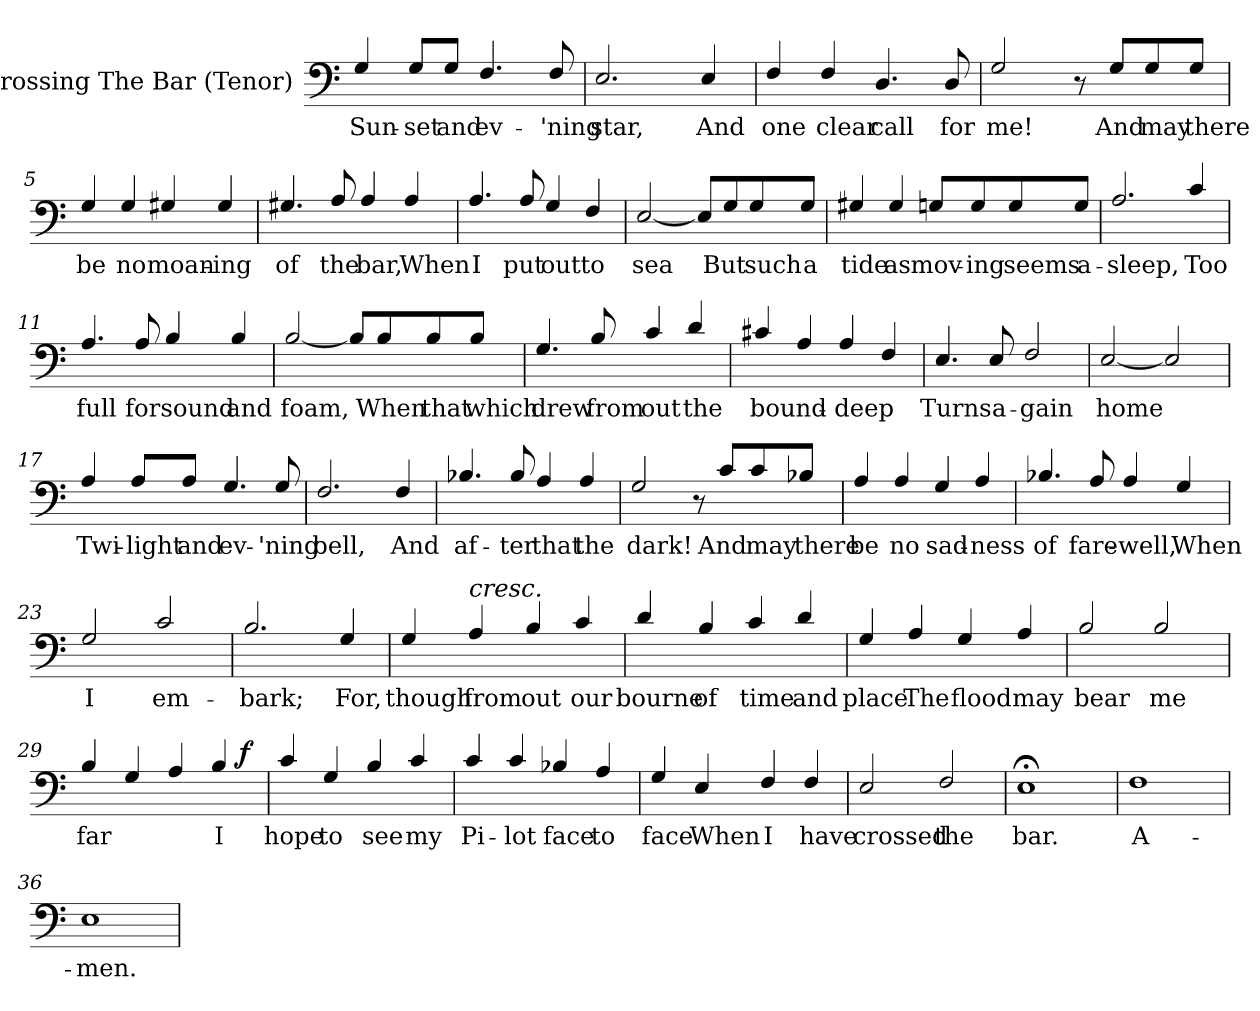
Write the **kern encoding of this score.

**kern	**text	**dynam
*part1	*part1	*part1
*staff1	*staff1	*staff1
*I"Crossing The Bar (Tenor)	*	*
*clefF4	*	*
=1	=1	=1
4G/	Sun-	.
8G/L	-set	.
8G/J	and	.
4.F/	ev-	.
8F/	-'ning	.
=2	=2	=2
2.E/	star,	.
4E/	And	.
=3	=3	=3
4F/	one	.
4F/	clear	.
4.D/	call	.
8D/	for	.
!!LO:LB:g=z
=4	=4	=4
2G/	me!	.
8r	.	.
8G/L	And	.
8G/	may	.
8G/J	there	.
=5	=5	=5
4G/	be	.
4G/	no	.
4G#X/	moan-	.
4G#/	-ing	.
=6	=6	=6
4.G#X/	of	.
8A/	the	.
4A/	bar,	.
4A/	When	.
!!LO:LB:g=z
=7	=7	=7
4.A/	I	.
8A/	put	.
4G/	out	.
4F/	to	.
=8	=8	=8
[2E/	sea	.
8E/L]	.	.
8G/	But	.
8G/	such	.
8G/J	a	.
!!LO:LB:g=z
=9	=9	=9
4G#X/	tide	.
4G#/	as	.
8Gn/L	mov-	.
8G/	-ing	.
8G/	seems	.
8G/J	a-	.
=10	=10	=10
2.A/	-sleep,	.
4c/	Too	.
=11	=11	=11
4.A/	full	.
8A/	for	.
4B/	sound	.
4B/	and	.
!!LO:LB:g=z
=12	=12	=12
[2B/	foam,	.
8B/L]	.	.
8B/	When	.
8B/	that	.
8B/J	which	.
=13	=13	=13
4.G/	drew	.
8B/	from	.
4c/	out	.
4d/	the	.
=14	=14	=14
4c#X/	bound-	.
4A/	.	.
4A/	deep	.
4F/	.	.
!!LO:PB:g=z
=15	=15	=15
4.E/	Turns	.
8E/	a-	.
2F/	-gain	.
=16	=16	=16
[2E/	home	.
2E/]	.	.
=17	=17	=17
4A/	Twi-	.
8A/L	-light	.
8A/J	and	.
4.G/	ev-	.
8G/	-'ning	.
=18	=18	=18
2.F/	bell,	.
4F/	And	.
!!LO:LB:g=z
=19	=19	=19
4.B-X/	af-	.
8B-/	-ter	.
4A/	that	.
4A/	the	.
=20	=20	=20
2G/	dark!	.
8r	.	.
8c/L	And	.
8c/	may	.
8B-X/J	there	.
=21	=21	=21
4A/	be	.
4A/	no	.
4G/	sad-	.
4A/	-ness	.
=22	=22	=22
4.B-X/	of	.
8A/	fare-	.
4A/	-well,	.
4G/	When	.
!!LO:LB:g=z
=23	=23	=23
2G/	I	.
2c/	em-	.
=24	=24	=24
2.B/	-bark;	.
4G/	For,	.
=25	=25	=25
4G/	though	.
!LO:TX:a:i:t=cresc.	!	!
4A/	from	.
4B/	out	.
4c/	our	.
=26	=26	=26
4d/	bourne	.
4B/	of	.
4c/	time	.
4d/	and	.
!!LO:LB:g=z
=27	=27	=27
4G/	place	.
4A/	The	.
4G/	flood	.
4A/	may	.
=28	=28	=28
2B/	bear	.
2B/	me	.
=29	=29	=29
*^	*	*
4B/	2..ryy	far	.
4G/	.	.	.
4A/	.	.	.
4B/	.	I	.
!	!	!	!LO:DY:b
.	8ryy	.	f
*v	*v	*	*
=30	=30	=30
4c/	hope	.
4G/	to	.
4B/	see	.
4c/	my	.
!!LO:LB:g=z
=31	=31	=31
4c/	Pi-	.
4c/	-lot	.
4B-X/	face	.
4A/	to	.
=32	=32	=32
4G/	face	.
4E/	When	.
4F/	I	.
4F/	have	.
=33	=33	=33
2E/	crossed	.
2F/	the	.
=34	=34	=34
1E;<	bar.	.
=35	=35	=35
1F	A-	.
=36	=36	=36
1E	-men.	.
=	=	=
*-	*-	*-
